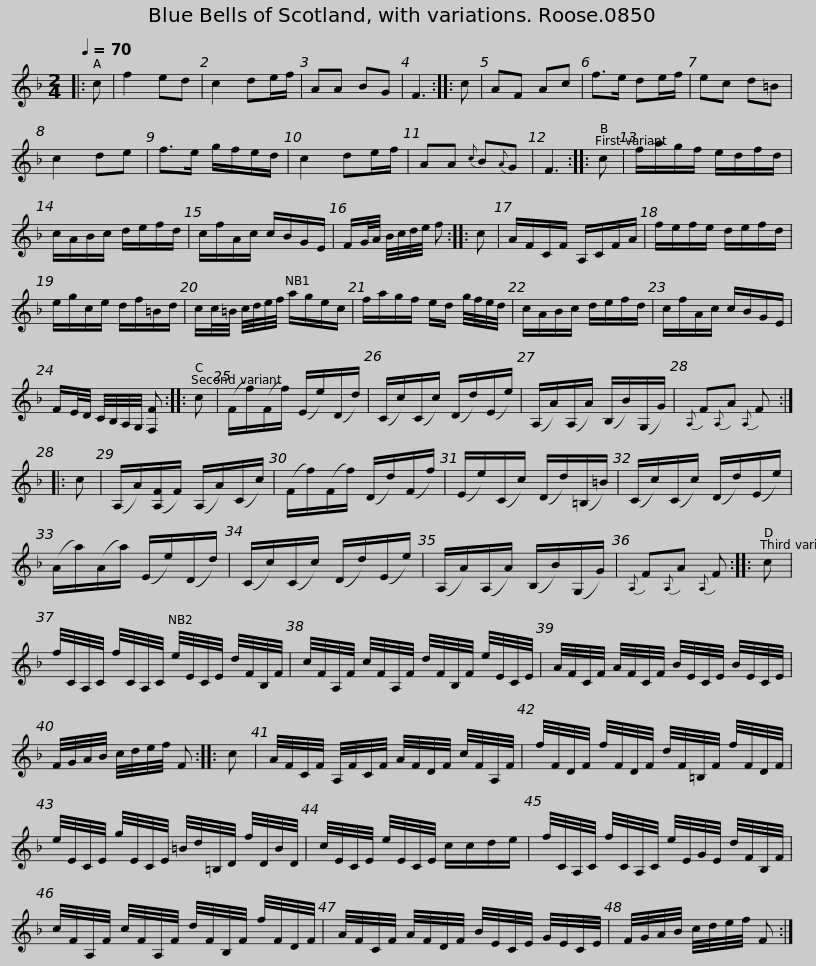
X:1
L:1/8
Q:1/4=70
M:2/4
I:linebreak $
K:F
V:1 treble
V:1
|: c | f2 ed | c2 de/f/ | AA BG | F3 :: %5
 c | AF Ac | f>e de/f/ | ec d=B | c2 de | %10
 f>e g/f/e/d/ |$ c2 de/f/ | AA{c} B{A}G | F3 :: c | %15
 f/a/g/f/ e/d/f/d/ | c/A/B/c/ d/e/f/d/ | c/f/A/c/ c/B/G/E/ | F/G/4A/4 B/4c/4d/4e/4 f ::$ c | %20
 A/F/C/F/ A,/C/F/A/ | f/e/f/e/ d/e/f/d/ | e/g/c/e/ d/f/=B/d/ | c/c/4=B/4 c/4d/4e/4f/4 a/g/e/c/ | f/a/g/f/ e/d/ g/4f/4e/4d/4 |$ %25
 c/A/B/c/ d/e/f/d/ | c/f/A/c/ c/B/G/E/ | F/E/4D/4 C/4B,/4A,/4G,/4 [F,F] :: c | (F/f/)(F/f/) (E/e/)(D/d/) | %30
 (C/c/)(C/c/) (D/d/)(E/e/) |$ (A,/A/)(A,/A/) (B,/B/)(G,/G/) |{A,} F{A,}A{A,} F :: c | (A,/A/)([A,F]/F/) (A,/A/)(C/c/) | %35
 (F/f/)(F/f/) (D/d/)(F/f/) | (E/e/)(C/c/) (D/d/)(=B,/=B/) |$ (C/c/)(C/c/) (D/d/)(E/e/) | (A/a/)(A/a/) (E/e/)(D/d/) | (C/c/)(C/c/) (D/d/)(E/e/) | %40
 (A,/A/)(A,/A/) (B,/B/)(G,/G/) |{A,} F{A,}A{A,} F :: c |$ f/4C/4A,/4C/4 f/4C/4A,/4C/4 e/4E/4C/4E/4 d/4F/4B,/4F/4 | c/4F/4A,/4F/4 c/4F/4A,/4F/4 d/4F/4B,/4F/4 e/4E/4C/4E/4 | %45
 A/4F/4C/4F/4 A/4F/4C/4F/4 B/4E/4C/4E/4 B/4E/4C/4E/4 |$ F/4G/4A/4B/4 c/4d/4e/4f/4 F :: c | A/4F/4C/4F/4 A,/4F/4C/4F/4 A/4F/4D/4F/4 c/4F/4A,/4F/4 | f/4F/4D/4F/4 f/4F/4D/4F/4 d/4F/4=B,/4F/4 f/4F/4D/4F/4 |$ %50
 e/4E/4C/4E/4 g/4E/4C/4E/4 =B/4d/4=B,/4D/4 f/4D/4B/4D/4 | c/4E/4C/4E/4 e/4E/4C/4E/4 c/c/d/e/ | f/4C/4A,/4C/4 f/4C/4A,/4C/4 e/4E/4G/4E/4 d/4F/4B,/4F/4 |$ c/4F/4A,/4F/4 c/4F/4A,/4F/4 d/4F/4B,/4F/4 f/4F/4D/4F/4 | A/4F/4C/4F/4 A/4F/4D/4F/4 B/4E/4C/4E/4 G/4E/4C/4E/4 | %55
 F/4G/4A/4B/4 c/4d/4e/4f/4 F :| %56
